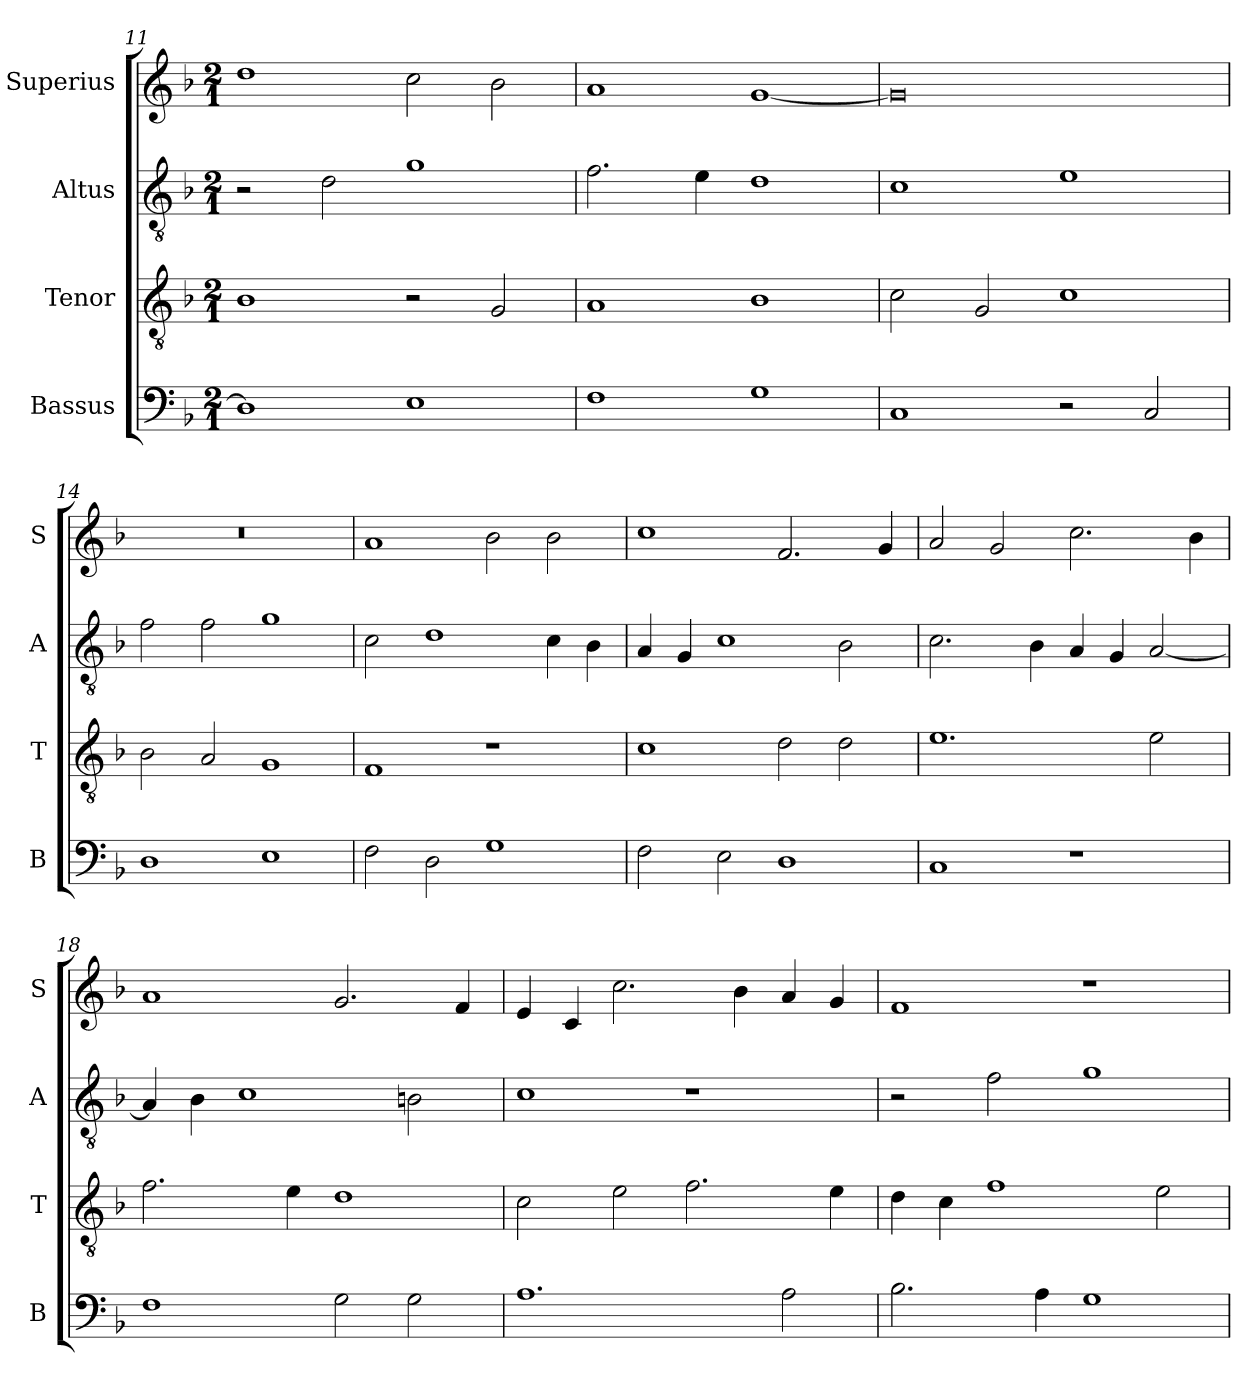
**kern	**kern	**kern	**kern
*part4	*part3	*part2	*part1
*staff4	*staff3	*staff2	*staff1
*I"Bassus	*I"Tenor	*I"Altus	*I"Superius
*I'B	*I'T	*I'A	*I'S
*clefF4	*clefGv2	*clefGv2	*clefG2
*k[b-]	*k[b-]	*k[b-]	*k[b-]
*F:	*F:	*F:	*F:
*M2/1	*M2/1	*M2/1	*M2/1
=11	=11	=11	=11
1D]	1B-	2r	1dd
.	.	2d	.
1E	2r	1g	2cc
.	2G	.	2b-
=12	=12	=12	=12
1F	1A	2.f	1a
.	.	4e	.
1G	1B-	1d	[1g
=13	=13	=13	=13
1C	2c	1c	0g]
.	2G	.	.
2r	1c	1e	.
2C	.	.	.
=14	=14	=14	=14
1D	2B-	2f	0r
.	2A	2f	.
1E	1G	1g	.
=15	=15	=15	=15
2F	1F	2c	1a
2D	.	1d	.
1G	1r	.	2b-
.	.	4c	2b-
.	.	4B-	.
=16	=16	=16	=16
2F	1c	4A	1cc
.	.	4G	.
2E	.	1c	.
1D	2d	.	2.f
.	2d	2B-	.
.	.	.	4g
=17	=17	=17	=17
1C	1.e	2.c	2a
.	.	.	2g
.	.	4B-	.
1r	.	4A	2.cc
.	.	4G	.
.	2e	[2A	.
.	.	.	4b-
=18	=18	=18	=18
1F	2.f	4A]	1a
.	.	4B-	.
.	.	1c	.
.	4e	.	.
2G	1d	.	2.g
2G	.	2Bn	.
.	.	.	4f
=19	=19	=19	=19
1.A	2c	1c	4e
.	.	.	4c
.	2e	.	2.cc
.	2.f	1r	.
.	.	.	4b-
2A	.	.	4a
.	4e	.	4g
=20	=20	=20	=20
2.B-	4d	2r	1f
.	4c	.	.
.	1f	2f	.
4A	.	.	.
1G	.	1g	1r
.	2e	.	.
=	=	=	=
*-	*-	*-	*-
